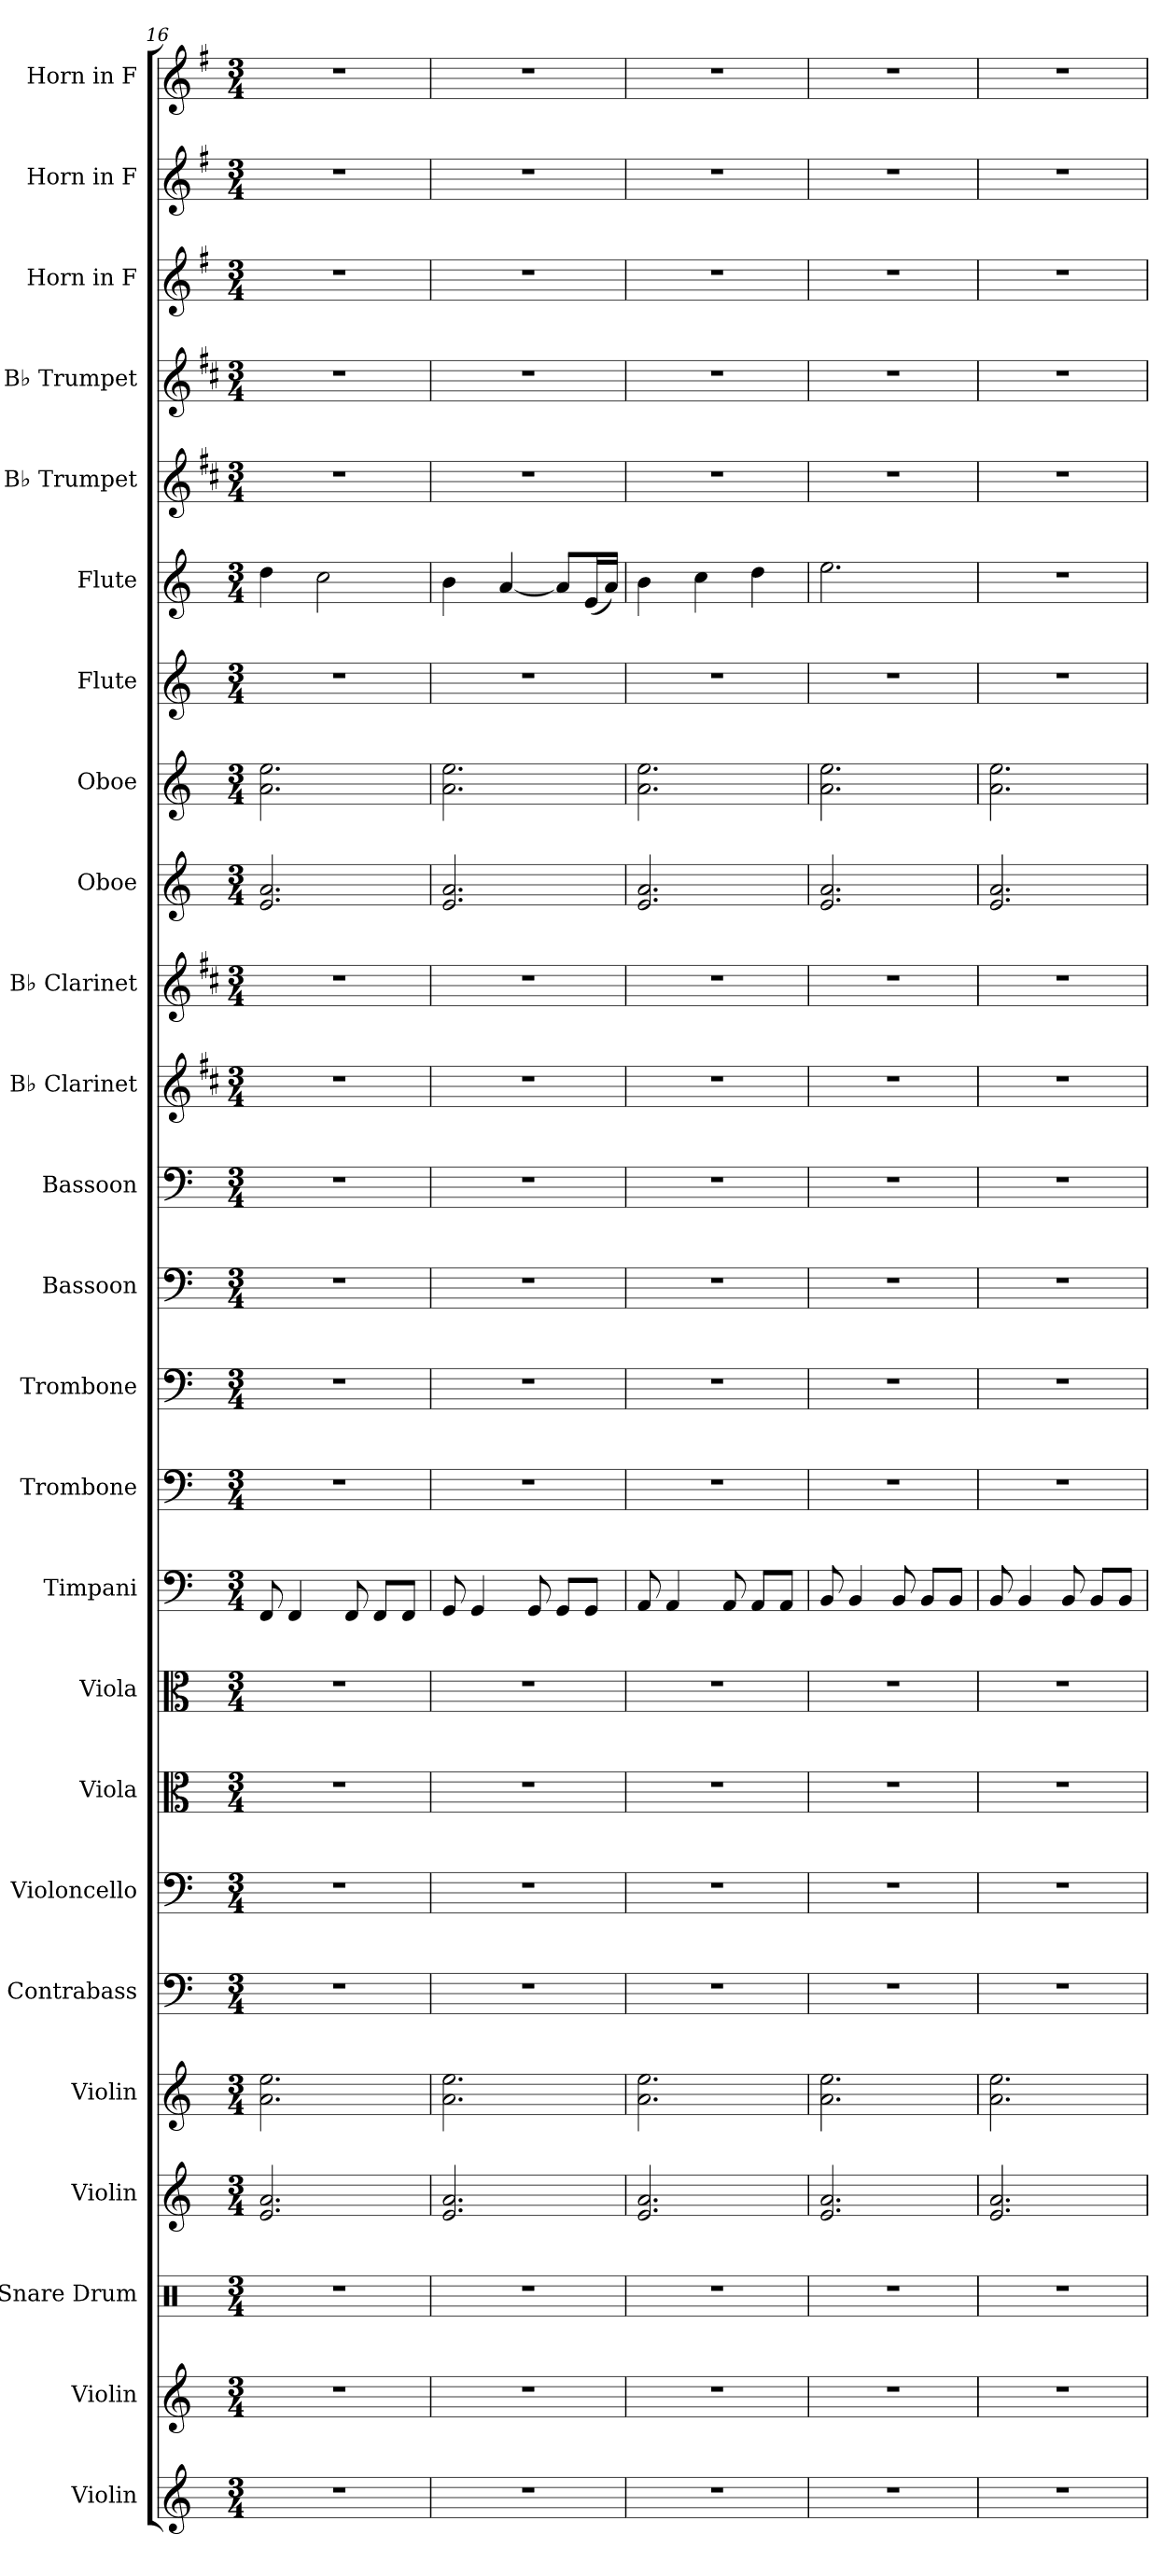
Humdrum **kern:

**kern	**kern	**kern	**kern	**kern	**kern	**kern	**kern	**kern	**kern	**kern	**kern	**kern	**kern	**kern	**kern	**kern	**kern	**kern	**kern	**kern	**kern	**kern	**kern	**kern
*part25	*part24	*part23	*part22	*part21	*part20	*part19	*part18	*part17	*part16	*part15	*part14	*part13	*part12	*part11	*part10	*part9	*part8	*part7	*part6	*part5	*part4	*part3	*part2	*part1
*staff25	*staff24	*staff23	*staff22	*staff21	*staff20	*staff19	*staff18	*staff17	*staff16	*staff15	*staff14	*staff13	*staff12	*staff11	*staff10	*staff9	*staff8	*staff7	*staff6	*staff5	*staff4	*staff3	*staff2	*staff1
*I"Violin	*I"Violin	*I"Snare Drum	*I"Violin	*I"Violin	*I"Contrabass	*I"Violoncello	*I"Viola	*I"Viola	*I"Timpani	*I"Trombone	*I"Trombone	*I"Bassoon	*I"Bassoon	*I"B♭ Clarinet	*I"B♭ Clarinet	*I"Oboe	*I"Oboe	*I"Flute	*I"Flute	*I"B♭ Trumpet	*I"B♭ Trumpet	*I"Horn in F	*I"Horn in F	*I"Horn in F
*I'Vln.	*I'Vln.	*I'Sn. Dr.	*I'Vln.	*I'Vln.	*I'Cb.	*I'Vc.	*I'Vla.	*I'Vla.	*I'Timp.	*I'Tbn.	*I'Tbn.	*I'Bsn.	*I'Bsn.	*I'B♭ Cl.	*I'B♭ Cl.	*I'Ob.	*I'Ob.	*I'Fl.	*I'Fl.	*I'B♭ Tpt.	*I'B♭ Tpt.	*	*	*
!!LO:PB:g=z
*clefG2	*clefG2	*clefX	*clefG2	*clefG2	*clefF4	*clefF4	*clefC3	*clefC3	*clefF4	*clefF4	*clefF4	*clefF4	*clefF4	*clefG2	*clefG2	*clefG2	*clefG2	*clefG2	*clefG2	*clefG2	*clefG2	*clefG2	*clefG2	*clefG2
*	*	*	*	*	*ITrd7c12	*	*	*	*	*	*	*	*	*ITrd1c2	*ITrd1c2	*	*	*	*	*ITrd1c2	*ITrd1c2	*ITrd4c7	*ITrd4c7	*ITrd4c7
*k[]	*k[]	*k[]	*k[]	*k[]	*k[]	*k[]	*k[]	*k[]	*k[]	*k[]	*k[]	*k[]	*k[]	*k[]	*k[]	*k[]	*k[]	*k[]	*k[]	*k[]	*k[]	*k[]	*k[]	*k[]
*M3/4	*M3/4	*M3/4	*M3/4	*M3/4	*M3/4	*M3/4	*M3/4	*M3/4	*M3/4	*M3/4	*M3/4	*M3/4	*M3/4	*M3/4	*M3/4	*M3/4	*M3/4	*M3/4	*M3/4	*M3/4	*M3/4	*M3/4	*M3/4	*M3/4
=16	=16	=16	=16	=16	=16	=16	=16	=16	=16	=16	=16	=16	=16	=16	=16	=16	=16	=16	=16	=16	=16	=16	=16	=16
2.r	2.r	2.r	2.e/ 2.a/	2.a\ 2.ee\	2.r	2.r	2.r	2.r	8FF/	2.r	2.r	2.r	2.r	2.r	2.r	2.e/ 2.a/	2.a\ 2.ee\	2.r	4dd\	2.r	2.r	2.r	2.r	2.r
.	.	.	.	.	.	.	.	.	4FF/	.	.	.	.	.	.	.	.	.	.	.	.	.	.	.
.	.	.	.	.	.	.	.	.	.	.	.	.	.	.	.	.	.	.	2cc\	.	.	.	.	.
.	.	.	.	.	.	.	.	.	8FF/	.	.	.	.	.	.	.	.	.	.	.	.	.	.	.
.	.	.	.	.	.	.	.	.	8FF/L	.	.	.	.	.	.	.	.	.	.	.	.	.	.	.
.	.	.	.	.	.	.	.	.	8FF/J	.	.	.	.	.	.	.	.	.	.	.	.	.	.	.
=17	=17	=17	=17	=17	=17	=17	=17	=17	=17	=17	=17	=17	=17	=17	=17	=17	=17	=17	=17	=17	=17	=17	=17	=17
2.r	2.r	2.r	2.e/ 2.a/	2.a\ 2.ee\	2.r	2.r	2.r	2.r	8GG/	2.r	2.r	2.r	2.r	2.r	2.r	2.e/ 2.a/	2.a\ 2.ee\	2.r	4b\	2.r	2.r	2.r	2.r	2.r
.	.	.	.	.	.	.	.	.	4GG/	.	.	.	.	.	.	.	.	.	.	.	.	.	.	.
.	.	.	.	.	.	.	.	.	.	.	.	.	.	.	.	.	.	.	[4a/	.	.	.	.	.
.	.	.	.	.	.	.	.	.	8GG/	.	.	.	.	.	.	.	.	.	.	.	.	.	.	.
.	.	.	.	.	.	.	.	.	8GG/L	.	.	.	.	.	.	.	.	.	8a/L]	.	.	.	.	.
.	.	.	.	.	.	.	.	.	8GG/J	.	.	.	.	.	.	.	.	.	(16e/L	.	.	.	.	.
.	.	.	.	.	.	.	.	.	.	.	.	.	.	.	.	.	.	.	16a/JJ)	.	.	.	.	.
=18	=18	=18	=18	=18	=18	=18	=18	=18	=18	=18	=18	=18	=18	=18	=18	=18	=18	=18	=18	=18	=18	=18	=18	=18
2.r	2.r	2.r	2.e/ 2.a/	2.a\ 2.ee\	2.r	2.r	2.r	2.r	8AA/	2.r	2.r	2.r	2.r	2.r	2.r	2.e/ 2.a/	2.a\ 2.ee\	2.r	4b\	2.r	2.r	2.r	2.r	2.r
.	.	.	.	.	.	.	.	.	4AA/	.	.	.	.	.	.	.	.	.	.	.	.	.	.	.
.	.	.	.	.	.	.	.	.	.	.	.	.	.	.	.	.	.	.	4cc\	.	.	.	.	.
.	.	.	.	.	.	.	.	.	8AA/	.	.	.	.	.	.	.	.	.	.	.	.	.	.	.
.	.	.	.	.	.	.	.	.	8AA/L	.	.	.	.	.	.	.	.	.	4dd\	.	.	.	.	.
.	.	.	.	.	.	.	.	.	8AA/J	.	.	.	.	.	.	.	.	.	.	.	.	.	.	.
=19	=19	=19	=19	=19	=19	=19	=19	=19	=19	=19	=19	=19	=19	=19	=19	=19	=19	=19	=19	=19	=19	=19	=19	=19
2.r	2.r	2.r	2.e/ 2.a/	2.a\ 2.ee\	2.r	2.r	2.r	2.r	8BB/	2.r	2.r	2.r	2.r	2.r	2.r	2.e/ 2.a/	2.a\ 2.ee\	2.r	2.ee\	2.r	2.r	2.r	2.r	2.r
.	.	.	.	.	.	.	.	.	4BB/	.	.	.	.	.	.	.	.	.	.	.	.	.	.	.
.	.	.	.	.	.	.	.	.	8BB/	.	.	.	.	.	.	.	.	.	.	.	.	.	.	.
.	.	.	.	.	.	.	.	.	8BB/L	.	.	.	.	.	.	.	.	.	.	.	.	.	.	.
.	.	.	.	.	.	.	.	.	8BB/J	.	.	.	.	.	.	.	.	.	.	.	.	.	.	.
=20	=20	=20	=20	=20	=20	=20	=20	=20	=20	=20	=20	=20	=20	=20	=20	=20	=20	=20	=20	=20	=20	=20	=20	=20
2.r	2.r	2.r	2.e/ 2.a/	2.a\ 2.ee\	2.r	2.r	2.r	2.r	8BB/	2.r	2.r	2.r	2.r	2.r	2.r	2.e/ 2.a/	2.a\ 2.ee\	2.r	2.r	2.r	2.r	2.r	2.r	2.r
.	.	.	.	.	.	.	.	.	4BB/	.	.	.	.	.	.	.	.	.	.	.	.	.	.	.
.	.	.	.	.	.	.	.	.	8BB/	.	.	.	.	.	.	.	.	.	.	.	.	.	.	.
.	.	.	.	.	.	.	.	.	8BB/L	.	.	.	.	.	.	.	.	.	.	.	.	.	.	.
.	.	.	.	.	.	.	.	.	8BB/J	.	.	.	.	.	.	.	.	.	.	.	.	.	.	.
=	=	=	=	=	=	=	=	=	=	=	=	=	=	=	=	=	=	=	=	=	=	=	=	=
*-	*-	*-	*-	*-	*-	*-	*-	*-	*-	*-	*-	*-	*-	*-	*-	*-	*-	*-	*-	*-	*-	*-	*-	*-
